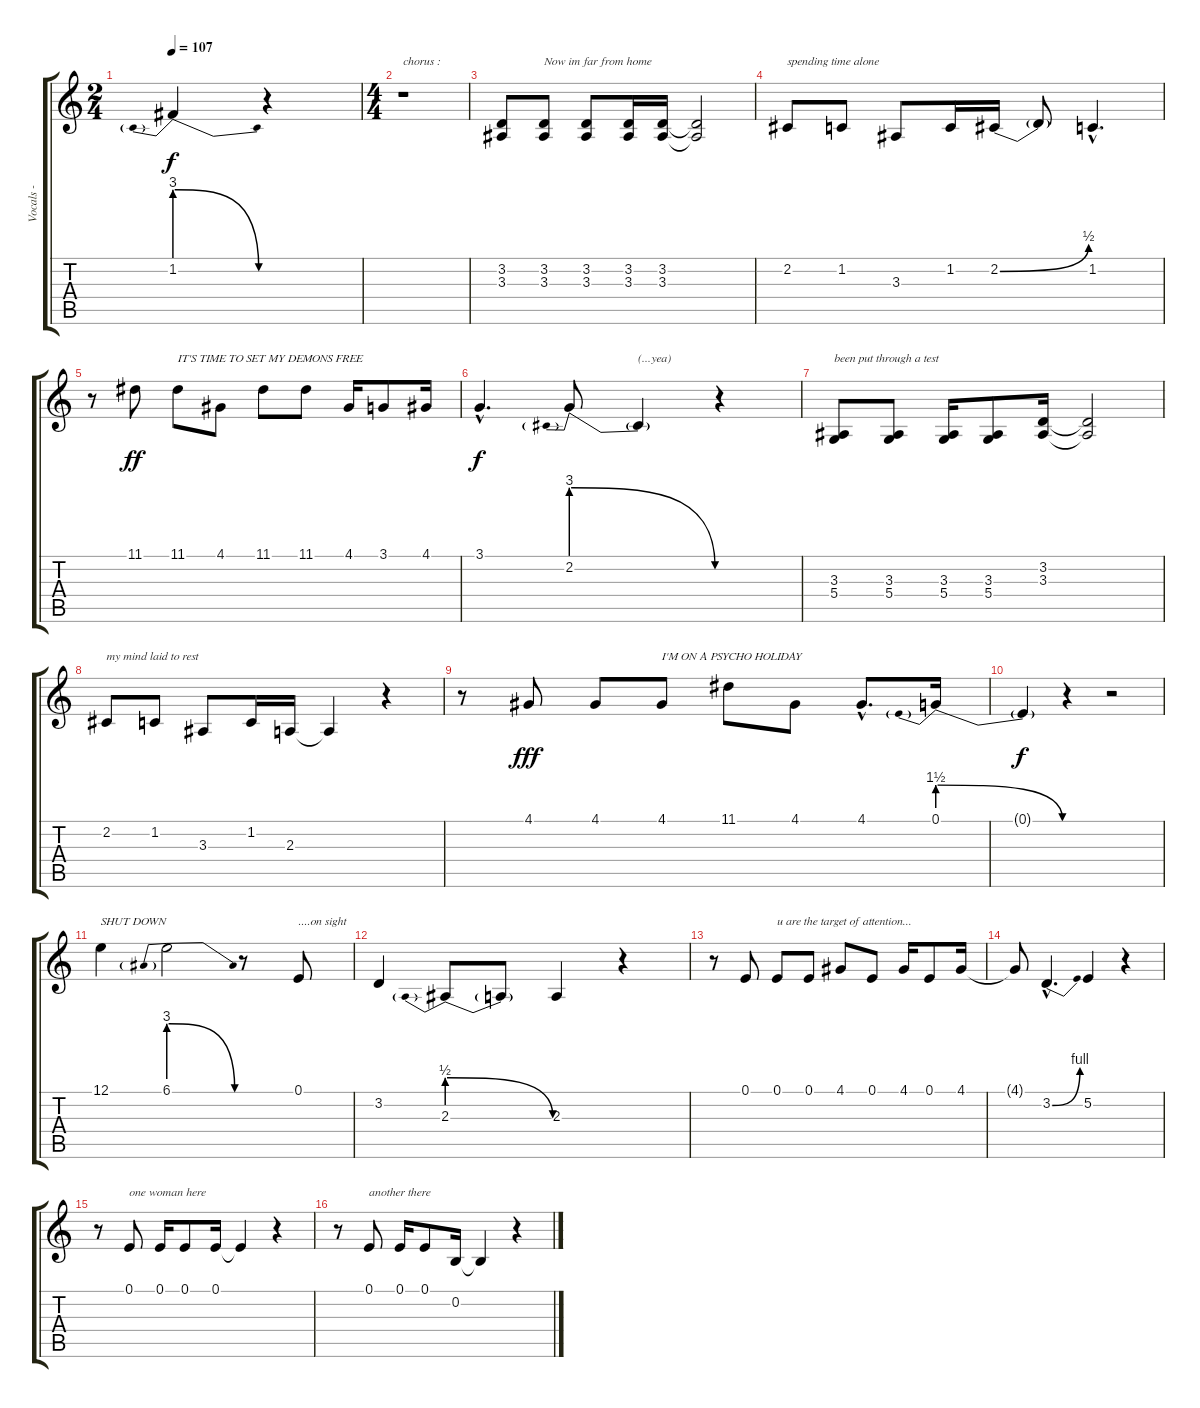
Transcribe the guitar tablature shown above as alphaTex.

\track ("Vocals -  Phill" "Vocals -  ") {instrument lead2sawtooth}
\staff {score tabs}
\tuning (E4 B3 G3 D3 A2 E2) {hide}
\ts (2 4)
\tempo 107
\clef g2
\ks c
1.2{be (prebendrelease 0 12 60 0)}.4{dy f} r.4 |
\ts (4 4)
r.1{txt "chorus :"} |
(3.2 3.3).8 (3.2 3.3).8{txt "Now im far from home"} (3.2 3.3).8 (3.2 3.3).16 (3.2 3.3).16 (3.2{t} 3.3{t}).2 |
2.2.8{txt "spending time alone"} 1.2.8 3.3.8 1.2.16 2.2{be (bend 0 0 60 2)}.16 2.2{t}.8 1.2{hac}.4{d} |
r.8 11.1.8{dy ff} 11.1.8{txt "IT'S TIME TO SET MY DEMONS FREE"} 4.1.8 11.1.8 11.1.8 4.1.16 3.1.8 4.1.16 |
3.1{hac}.4{d dy f} 2.2{be (prebendrelease 0 12 60 0)}.8 2.2{t}.4{txt "(...yea)"} r.4 |
(3.3 5.4).8{txt "been put through a test"} (3.3 5.4).8 (3.3 5.4).16 (3.3 5.4).8 (3.2 3.3).16 (3.2{t} 3.3{t}).2 |
2.2.8{txt "my mind laid to rest"} 1.2.8 3.3.8 1.2.16 2.3.16 2.3{t}.4 r.4 |
r.8 4.1.8{dy fff} 4.1.8 4.1.8{txt "I'M ON A PSYCHO HOLIDAY"} 11.1.8 4.1.8 4.1{hac}.8{d} 0.1{be (prebendrelease 0 6 60 0)}.16 |
0.1{t}.4{dy f} r.4 r.2 |
12.1.4{txt "SHUT DOWN"} 6.1{be (prebendrelease 0 12 60 0)}.2 r.8 0.1.8{txt "....on sight"} |
3.2.4 2.3{be (prebendrelease 0 2 60 0)}.8 2.3{t}.8 2.3.4 r.4 |
r.8 0.1.8 0.1.8{txt "u are the target of attention..."} 0.1.8 4.1.8 0.1.8 4.1.16 0.1.8 4.1.16 |
4.1{t}.8 3.2{be (bend 0 0 60 4) hac}.4{d} 5.2.4 r.4 |
r.8 0.1.8{txt "one woman here"} 0.1.16 0.1.8 0.1.16 0.1{t}.4 r.4 |
r.8 0.1.8{txt "another there"} 0.1.16 0.1.8 0.2.16 0.2{t}.4 r.4
